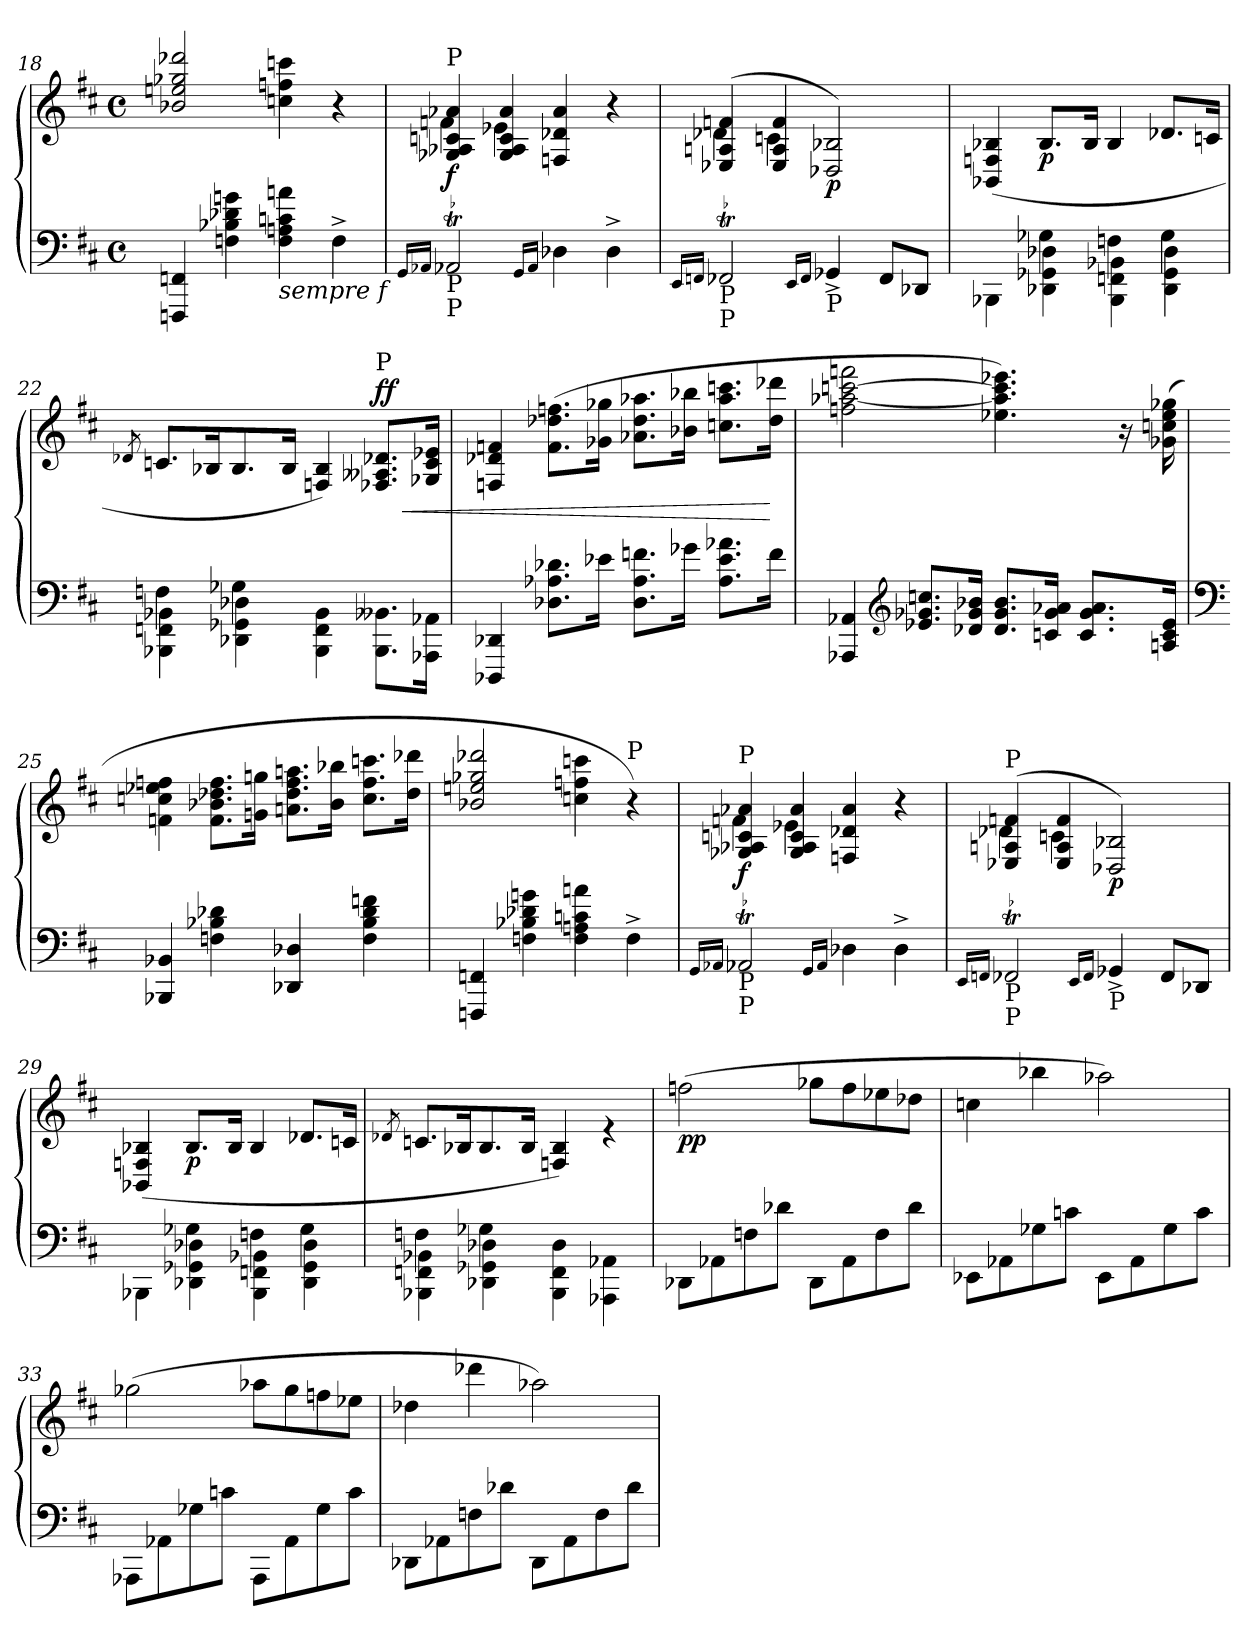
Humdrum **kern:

**kern	**kern	**dynam
*part1	*part1	*part1
*staff2	*staff1	*staff1/2
*clefF4	*clefG2	*
*k[f#c#]	*k[f#c#]	*
*b:	*b:	*
*M4/4	*M4/4	*
*met(c)	*met(c)	*
=18	=18	=18
4FFFn/ 4FFn/	2b-X/ 2een/ 2gg-X/ 2ddd-X/	.
4Fn\ 4B-X\ 4d-X\ 4gn\	.	.
!LO:TX:b:i:t=sempre f	!	!
4F\ 4An\ 4cn\ 4an\	4ccn\ 4ffn\ 4cccn\	.
4F^\	4r	.
=19	=19	=19
16qGG/LL	.	.
16qAA-X/JJ	.	.
*	*^	*
!	!LO:TX:a:t=P	!	!
!LO:TX:b:t=P	!	!	!
!LO:TX:b:t=P	!	!	!
!	!	!	!LO:DY:b
2AA-T/	4G-X/ 4A-X/ 4cn/ 4a-X/	4fn\	f
.	4G-/ 4A-/ 4c/ 4a-/	4e-X\	.
16qGG/LL	.	.	.
16qAA-/JJ	.	.	.
4D-X\	4Fn/ 4d-X/ 4a-/	2ryy	.
4D-^\	4r	.	.
=20	=20	=20	=20
16qEE/LL	.	.	.
16qFFn/JJ	.	.	.
!LO:TX:b:t=P	!	!	!
!LO:TX:b:t=P	!	!	!
2FF-XT/	(>4E-X/ 4An/ 4fn/	4d-X\	.
.	4E-/ 4A/ 4f/	4cn\	.
16qEE/LL	.	.	.
16qFF-/JJ	.	.	.
!LO:TX:b:t=P	!	!	!
!	!	!	!LO:DY:b
4GG-X^/	2D-X/ 2B-X/)	2ryy	p
8FF-/L	.	.	.
8DD-X/J	.	.	.
*	*v	*v	*
!!LO:LB:g=z
=21	=21	=21
*^	*	*
4ryy	4BBB-X\	(>4BB-X/ 4Fn/ 4B-X/	.
!	!	!	!LO:DY:b
4G-X\	4DD-X\ 4GG-X\ 4D-X\	8.B-/L	p
.	.	16B-/Jk	.
4Fn\	4BBB-\ 4FFn\ 4BB-X\	4B-/	.
4G-\	4DD-\ 4GG-\ 4D-\	8.d-X/L	.
.	.	16cn/Jk	.
=22	=22	=22	=22
.	.	8qd-X/	.
4Fn\	4BBB-X\ 4FFn\ 4BB-X\	8.cn/L	.
.	.	16B-X/K	.
4G-X\	4DD-X\ 4GG-X\ 4D-X\	8.B-/	.
.	.	16B-/Jk	.
2ryy	4BBB-\ 4FF\ 4BB-\	4Fn/ 4B-/)	.
!	!	!LO:TX:a:t=P	!
!	!	!	!LO:HP:b
!	!	!	!LO:DY:n=1:a
.	8.BBB-\ 8.BB--X\L	8.F-X/ 8.A--X/ 8.d-/L	< ff
.	16AAA-X\ 16AA-X\Jk	16G-X/ 16c/ 16e-X/Jk	.
*v	*v	*	*
=23	=23	=23
4DDD-X/ 4DD-X/	4Fn/ 4d-X/ 4fn/	.
8.D-X\ 8.A-X\ 8.d-X\L	(>8.f\ 8.dd-X\ 8.ffn\L	.
16e-X\Jk	16g-X\ 16gg-X\Jk	.
8.D-\ 8.A-\ 8.fn\L	8.a-X\ 8.dd-\ 8.aa-X\L	.
16g-X\Jk	16b-X\ 16bb-X\Jk	.
8.A-\ 8.e-\ 8.a-X\L	8.ccn\ 8.aa-\ 8.cccn\L	.
16f\Jk	16dd-\ 16ddd-X\Jk	[
!!LO:LB:g=z
=24	=24	=24
4AAA-X/ 4AA-X/	2ffn\ [2aa-X\ [2cccn\ 2fffn\	.
*clefG2	*	*
8.e-X/ 8.g-X/ 8.ccn/L	.	.
16d-X/ 16g-/ 16b-X/Jk	.	.
8.d-/ 8.g-/ 8.b-/L	4.ee-X\ 4.aa-\] 4.ccc\] 4.eee-X\)	.
16cn/ 16g-/ 16a-X/Jk	.	.
8.c/ 8.g-/ 8.a-/L	.	.
.	16r	.
16An/ 16c/ 16e-/Jk	(>16g-X\ 16ccn\ 16ee-\ 16gg-X\	.
=25	=25	=25
*clefF4	*	*
4BBB-X/ 4BB-X/	4fn\ 4ccn\ 4ee-X\ 4ffn\	.
4Fn\ 4B-X\ 4d-X\	8.f\ 8.b-X\ 8.dd-X\ 8.ff\L	.
.	16gn\ 16ggn\Jk	.
4DD-X/ 4D-X/	8.an\ 8.dd-\ 8.ff\ 8.aan\L	.
.	16b-\ 16bb-X\Jk	.
4F\ 4B-\ 4d-\ 4fn\	8.cc\ 8.ff\ 8.cccn\L	.
.	16dd-\ 16ddd-X\Jk	.
=26	=26	=26
4FFFn/ 4FFn/	2b-X/ 2een/ 2gg-X/ 2ddd-X/	.
4Fn\ 4B-X\ 4d-X\ 4gn\	.	.
4F\ 4An\ 4cn\ 4an\	4ccn\ 4ffn\ 4cccn\	.
!	!LO:TX:a:t=P	!
4F^\	4r)	.
!!LO:LB:g=z
=27	=27	=27
16qGG/LL	.	.
16qAA-X/JJ	.	.
*	*^	*
!	!LO:TX:a:t=P	!	!
!LO:TX:b:t=P	!	!	!
!LO:TX:b:t=P	!	!	!
!	!	!	!LO:DY:b
2AA-T/	4G-X/ 4A-X/ 4cn/ 4a-X/	4fn\	f
.	4G-/ 4A-/ 4c/ 4a-/	4e-X\	.
16qGG/LL	.	.	.
16qAA-/JJ	.	.	.
4D-X\	4Fn/ 4d-X/ 4a-/	2ryy	.
4D-^\	4r	.	.
=28	=28	=28	=28
16qEE/LL	.	.	.
16qFFn/JJ	.	.	.
!	!LO:TX:a:t=P	!	!
!LO:TX:b:t=P	!	!	!
!LO:TX:b:t=P	!	!	!
2FF-XT/	(>4E-X/ 4An/ 4fn/	4d-X\	.
.	4E-/ 4A/ 4f/	4cn\	.
16qEE/LL	.	.	.
16qFF-/JJ	.	.	.
!LO:TX:b:t=P	!	!	!
!	!	!	!LO:DY:b
4GG-X^/	2D-X/ 2B-X/)	2ryy	p
8FF-/L	.	.	.
8DD-X/J	.	.	.
*	*v	*v	*
=29	=29	=29
*^	*	*
4ryy	4BBB-X\	(>4BB-X/ 4Fn/ 4B-X/	.
!	!	!	!LO:DY:b
4G-X\	4DD-X\ 4GG-X\ 4D-X\	8.B-/L	p
.	.	16B-/Jk	.
4Fn\	4BBB-\ 4FFn\ 4BB-X\	4B-/	.
4G-\	4DD-\ 4GG-\ 4D-\	8.d-X/L	.
.	.	16cn/Jk	.
=30	=30	=30	=30
.	.	8qd-X/	.
4Fn\	4BBB-X\ 4FFn\ 4BB-X\	8.cn/L	.
.	.	16B-X/K	.
4G-X\	4DD-X\ 4GG-X\ 4D-X\	8.B-/	.
.	.	16B-/Jk	.
2ryy	4BBB-\ 4FF\ 4D-\	4Fn/ 4B-/)	.
.	4AAA-X\ 4AA-X\	4re	.
!!LO:PB:g=z
=31	=31	=31	=31
!LO:TX:b:t=P	!	!	!
!	!	!	!LO:DY:b
*v	*v	*	*
8DD-X\L	(>2ffn\	pp
8AA-X\	.	.
8Fn\	.	.
8d-X\J	.	.
8DD-\L	8gg-X\L	.
8AA-\	8ff\	.
8F\	8ee-X\	.
8d-\J	8dd-X\J	.
=32	=32	=32
8EE-X\L	4ccn\	.
8AA-X\	.	.
8G-X\	4bb-X\	.
8cn\J	.	.
8EE-\L	2aa-X\)	.
8AA-\	.	.
8G-\	.	.
8c\J	.	.
=33	=33	=33
8AAA-X\L	(>2gg-X\	.
8AA-X\	.	.
8G-X\	.	.
8cn\J	.	.
8AAA-\L	8aa-X\L	.
8AA-\	8gg-\	.
8G-\	8ffn\	.
8c\J	8ee-X\J	.
!!LO:LB:g=z
=34	=34	=34
8DD-X\L	4dd-X\	.
8AA-X\	.	.
8Fn\	4ddd-X\	.
8d-X\J	.	.
8DD-\L	2aa-X\)	.
8AA-\	.	.
8F\	.	.
8d-\J	.	.
=	=	=
*-	*-	*-
